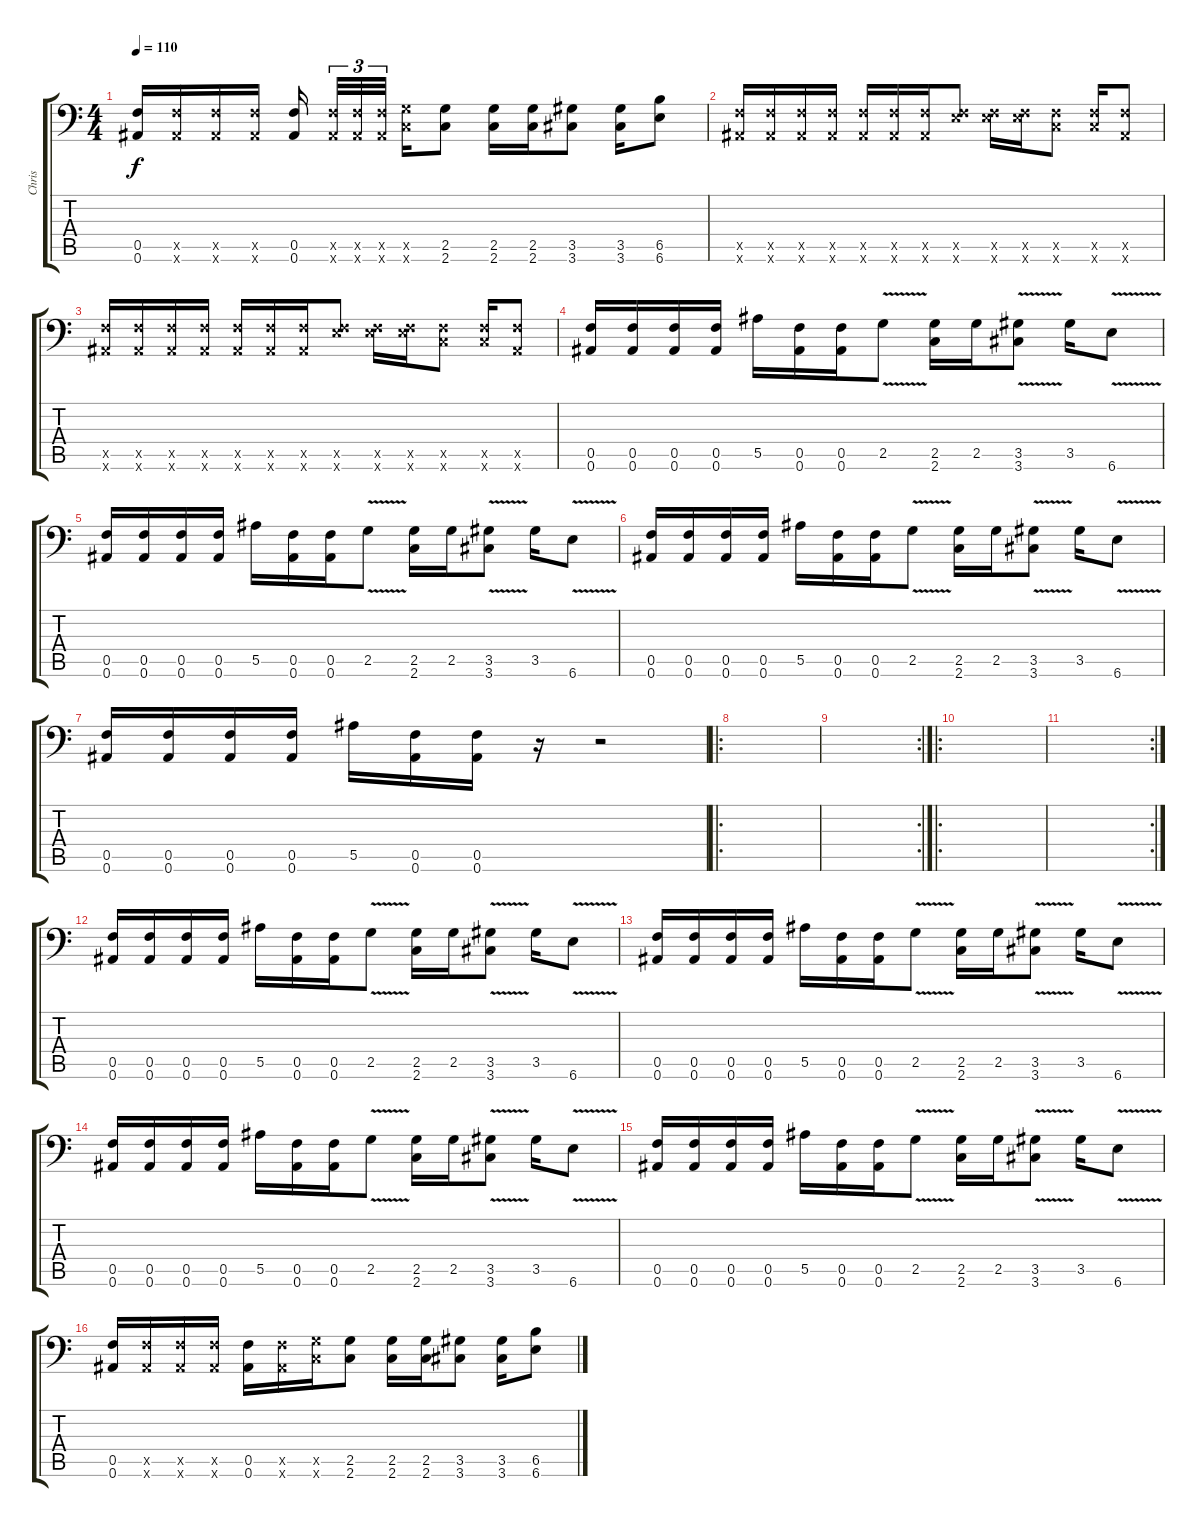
\track ("Chris" "Chris") {instrument distortionguitar}
\staff {score tabs}
\tuning (C4 G3 Eb3 Bb2 F2 Bb1) {hide}
\ts (4 4)
\tempo 110
\clef f4
\ks c
(0.5 0.6).16{dy f} (0.5{x} 0.6{x}).16 (0.5{x} 0.6{x}).16 (0.5{x} 0.6{x}).16 (0.5 0.6).16 (0.5{x} 0.6{x}).32{tu (3 2)} (0.5{x} 0.6{x}).32{tu (3 2)} (0.5{x} 0.6{x}).32{tu (3 2)} (2.5{x} 2.6{x}).16 (2.5 2.6).8 (2.5 2.6).16 (2.5 2.6).16 (3.5 3.6).8 (3.5 3.6).16 (6.5 6.6).8 |
(0.5{x} 0.6{x}).16 (0.5{x} 0.6{x}).16 (0.5{x} 0.6{x}).16 (0.5{x} 0.6{x}).16 (0.5{x} 0.6{x}).16 (0.5{x} 0.6{x}).16 (0.5{x} 0.6{x}).16 (0.5{x} 6.6{x}).8 (0.5{x} 6.6{x}).16 (0.5{x} 6.6{x}).16 (0.5{x} 2.6{x}).8 (0.5{x} 2.6{x}).16 (0.5{x} 0.6{x}).8 |
(0.5{x} 0.6{x}).16 (0.5{x} 0.6{x}).16 (0.5{x} 0.6{x}).16 (0.5{x} 0.6{x}).16 (0.5{x} 0.6{x}).16 (0.5{x} 0.6{x}).16 (0.5{x} 0.6{x}).16 (0.5{x} 6.6{x}).8 (0.5{x} 6.6{x}).16 (0.5{x} 6.6{x}).16 (0.5{x} 2.6{x}).8 (0.5{x} 2.6{x}).16 (0.5{x} 0.6{x}).8 |
(0.5 0.6).16 (0.5 0.6).16 (0.5 0.6).16 (0.5 0.6).16 5.5.16 (0.5 0.6).16 (0.5 0.6).16 2.5{v}.8 (2.5 2.6).16 2.5.16 (3.5{v} 3.6{v}).8 3.5.16 6.6{v}.8 |
(0.5 0.6).16 (0.5 0.6).16 (0.5 0.6).16 (0.5 0.6).16 5.5.16 (0.5 0.6).16 (0.5 0.6).16 2.5{v}.8 (2.5 2.6).16 2.5.16 (3.5{v} 3.6{v}).8 3.5.16 6.6{v}.8 |
(0.5 0.6).16 (0.5 0.6).16 (0.5 0.6).16 (0.5 0.6).16 5.5.16 (0.5 0.6).16 (0.5 0.6).16 2.5{v}.8 (2.5 2.6).16 2.5.16 (3.5{v} 3.6{v}).8 3.5.16 6.6{v}.8 |
(0.5 0.6).16 (0.5 0.6).16 (0.5 0.6).16 (0.5 0.6).16 5.5.16 (0.5 0.6).16 (0.5 0.6).16 r.16 r.2 |
\ro
|
\rc 2
|
\ro
|
\rc 2
|
(0.5 0.6).16 (0.5 0.6).16 (0.5 0.6).16 (0.5 0.6).16 5.5.16 (0.5 0.6).16 (0.5 0.6).16 2.5{v}.8 (2.5 2.6).16 2.5.16 (3.5{v} 3.6{v}).8 3.5.16 6.6{v}.8 |
(0.5 0.6).16 (0.5 0.6).16 (0.5 0.6).16 (0.5 0.6).16 5.5.16 (0.5 0.6).16 (0.5 0.6).16 2.5{v}.8 (2.5 2.6).16 2.5.16 (3.5{v} 3.6{v}).8 3.5.16 6.6{v}.8 |
(0.5 0.6).16 (0.5 0.6).16 (0.5 0.6).16 (0.5 0.6).16 5.5.16 (0.5 0.6).16 (0.5 0.6).16 2.5{v}.8 (2.5 2.6).16 2.5.16 (3.5{v} 3.6{v}).8 3.5.16 6.6{v}.8 |
(0.5 0.6).16 (0.5 0.6).16 (0.5 0.6).16 (0.5 0.6).16 5.5.16 (0.5 0.6).16 (0.5 0.6).16 2.5{v}.8 (2.5 2.6).16 2.5.16 (3.5{v} 3.6{v}).8 3.5.16 6.6{v}.8 |
(0.5 0.6).16 (0.5{x} 0.6{x}).16 (0.5{x} 0.6{x}).16 (0.5{x} 0.6{x}).16 (0.5 0.6).16 (0.5{x} 0.6{x}).16 (2.5{x} 2.6{x}).16 (2.5 2.6).8 (2.5 2.6).16 (2.5 2.6).16 (3.5 3.6).8 (3.5 3.6).16 (6.5 6.6).8
